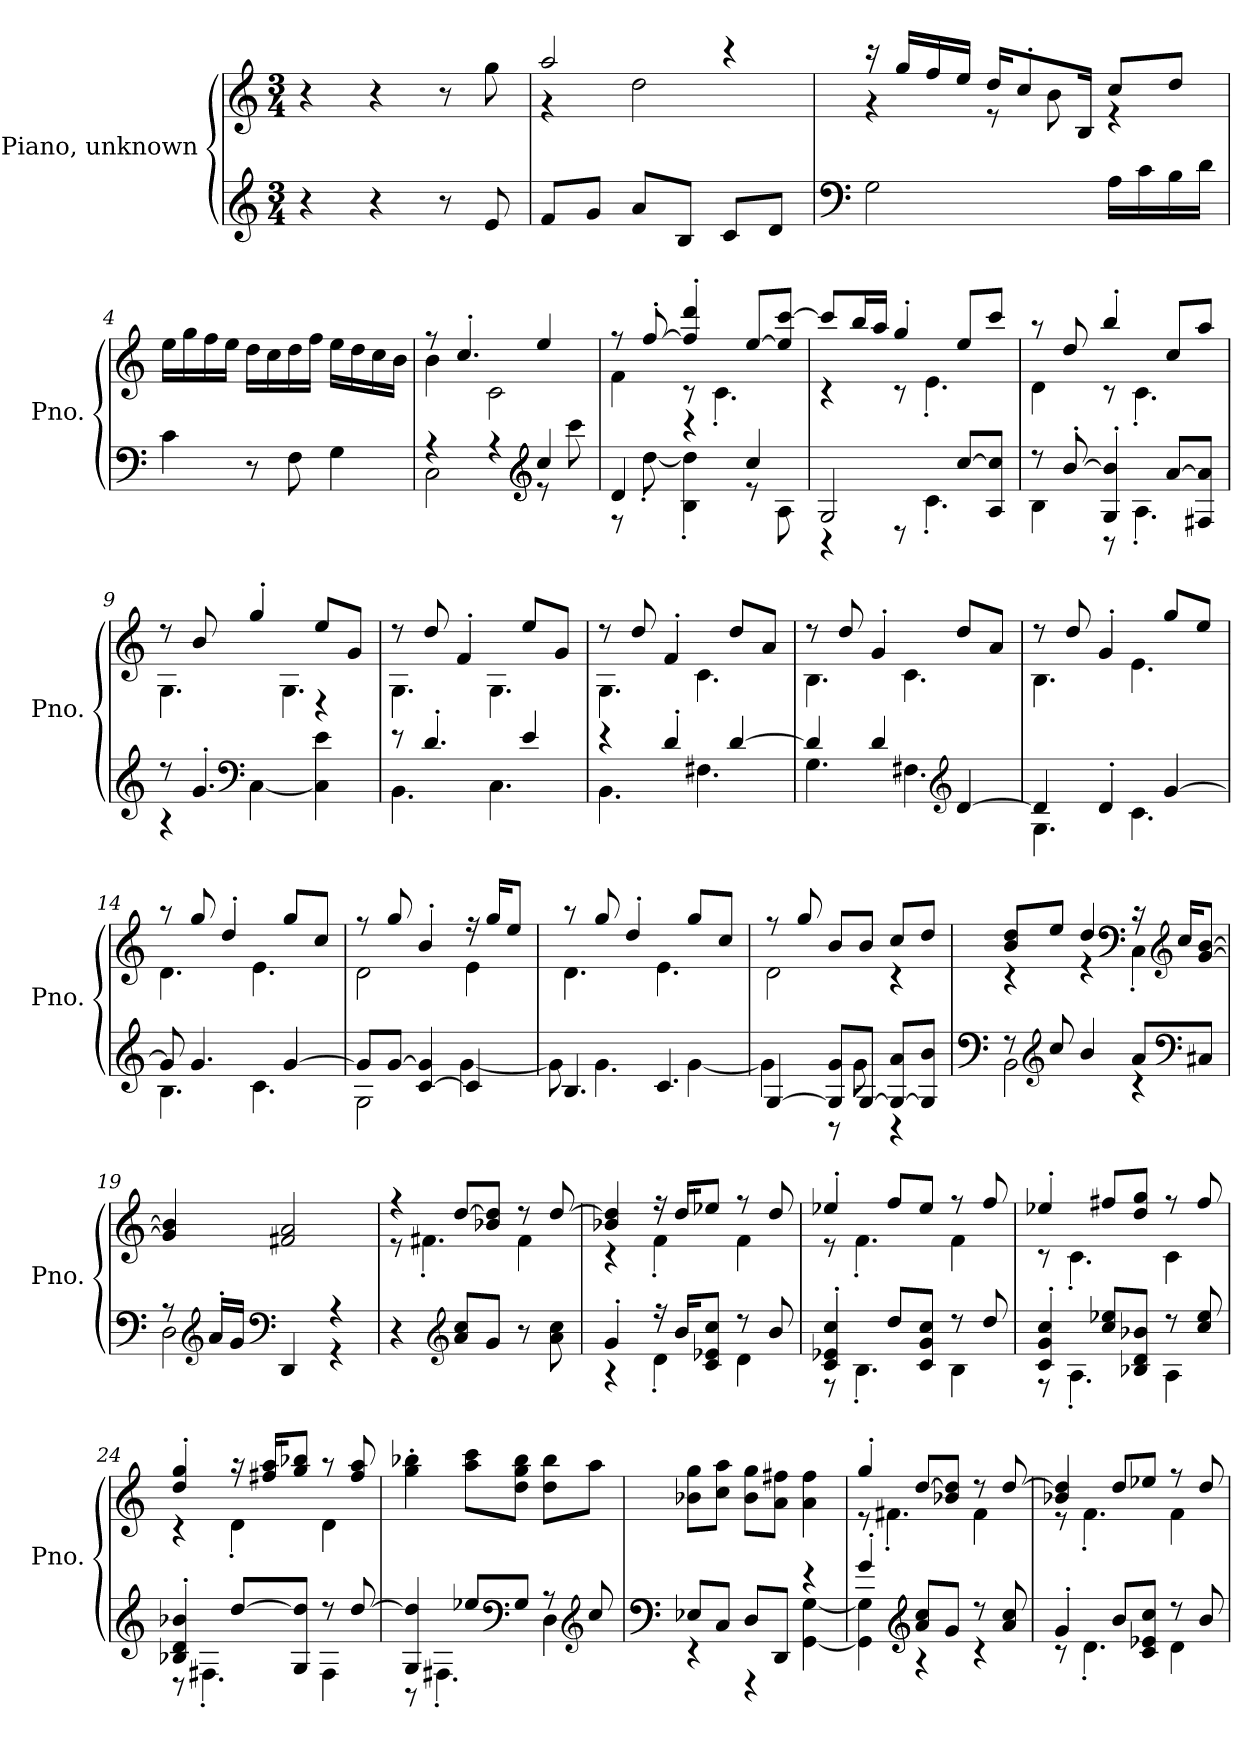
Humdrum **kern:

**kern	**kern
*part1	*part1
*staff2	*staff1
*I"Piano, unknown	*
*I'Pno.	*
*clefG2	*clefG2
*k[]	*k[]
*M3/4	*M3/4
*MM124	*MM124
=1	=1
4r	4r
4r	4r
8r	8r
8e/	8gg\
=2	=2
*	*^
8f/L	2aa/	4r
8g/J	.	.
8a/L	.	2dd\
8B/J	.	.
8c/L	4r	.
8d/J	.	.
=3	=3	=3
*clefF4	*	*
2G\	16r	4r
.	16gg/LL	.
.	16ff/	.
.	16ee/JJ	.
.	16dd/KL	8r
.	8cc'/	.
.	.	8b\
.	16B/Jk	.
16A\LL	8cc/L	4r
16c\	.	.
16B\	8dd/J	.
16d\JJ	.	.
*	*v	*v
=4	=4
4c\	16ee\LL
.	16gg\
.	16ff\
.	16ee\JJ
8r	16dd\LL
.	16cc\
8F\	16dd\
.	16ff\JJ
4G\	16ee\LL
.	16dd\
.	16cc\
.	16b\JJ
!!LO:LB:g=z
=5	=5
*^	*^
4r	2C\	8r	4b\
.	.	4.cc'/	.
4r	.	.	2c\
*clefG2	*	*	*
4cc/	8r	4ee/	.
.	8ccc\	.	.
=6	=6	=6	=6
4d/	8r	8r	4f\
.	[8dd'\	[8ff'/	.
4r	4B\' 4dd\]'	4ff/]' 4ddd/'	8r
.	.	.	4.c'\
4cc/	8r	[8ee/L	.
.	8A\	8ee/] [8ccc/J	.
=7	=7	=7	=7
2G/	4r	8ccc/L]	4r
.	.	16bb/L	.
.	.	16aa/JJ	.
.	8r	4gg'/	8r
.	4.c'\	.	4.e'\
[8cc/L	.	8ee/L	.
8A/ 8cc/]J	.	8ccc/J	.
=8	=8	=8	=8
8r	4B\	8r	4d\
[8b'/	.	8dd/	.
4G/' 4b/]'	8r	4bb'/	8r
.	4.A'\	.	4.c'\
[8a/L	.	8cc/L	.
8F#X/ 8a/]J	.	8aa/J	.
!!LO:LB:g=z	!!
=9	=9	=9	=9
8r	4r	8r	4.G\
4.g'/	.	8b/	.
*clefF4	*	*	*
.	[4C\	4gg'/	.
.	.	.	4.G\
4r	4C\] 4e\	8ee/L	.
.	.	8g/J	.
=10	=10	=10	=10
8r	4.BB\	8r	4.G\
4.d'/	.	8dd/	.
.	.	4f'/	.
.	4.C\	.	4.G\
4e/	.	8ee/L	.
.	.	8g/J	.
=11	=11	=11	=11
4r	4.BB\	8r	4.G\
.	.	8dd/	.
4d'/	.	4f'/	.
.	4.F#X\	.	4.c\
[4d/	.	8dd/L	.
.	.	8a/J	.
=12	=12	=12	=12
4d/]	4.G\	8r	4.B\
.	.	8dd/	.
4d/	.	4g'/	.
.	4.F#X\	.	4.c\
*clefG2	*	*	*
[4d/	.	8dd/L	.
.	.	8a/J	.
=13	=13	=13	=13
4d/]	4.G\	8r	4.B\
.	.	8dd/	.
4d'/	.	4g'/	.
.	4.c\	.	4.e\
[4g/	.	8gg/L	.
.	.	8ee/J	.
!!LO:LB:g=z	!!
=14	=14	=14	=14
8g/]	4.B\	8r	4.d\
4.g/	.	8gg/	.
.	.	4dd'/	.
.	4.c\	.	4.e\
[4g/	.	8gg/L	.
.	.	8cc/J	.
=15	=15	=15	=15
8g/L]	2G\	8r	2d\
[8g/J	.	8gg/	.
[4c/ 4g/]	.	4b'/	.
4c/]	[4g\	16r	4e\
.	.	16gg/KL	.
.	.	8ee/J	.
=16	=16	=16	=16
4.B/	8g\]	8r	4.d\
.	4.g\	8gg/	.
.	.	4dd'/	.
4.c/	.	.	4.e\
.	[4g\	8gg/L	.
.	.	8cc/J	.
=17	=17	=17	=17
[4G/	4g\]	8r	2d\
.	.	8gg/	.
8G/] 8g/L	8r	8b/L	.
[8G/J	8g\	8b/J	.
8G/_ 8a/L	4r	8cc/L	4r
8G/] 8b/J	.	8dd/J	.
!!LO:LB:g=z	!!
=18	=18	=18	=18
*clefF4	*	*	*
8r	2BB\	8b/ 8dd/L	4r
*clefG2	*	*	*
8cc/	.	8ee/J	.
4b/	.	4dd/	4r
*	*	*clefF4	*
8a/L	4r	16r	4C'\
*	*	*clefG2	*
.	.	16cc/KL	.
*clefF4	*	*	*
8C#X/J	.	[8g/ [8b/J	.
*	*	*v	*v
=19	=19	=19
8r	2D\	4g/] 4b/]
*clefG2	*	*
16a'/LL	.	.
16g/JJ	.	.
*clefF4	*	*
4DD/	.	2f#X/ 2a/
4r	4r	.
*v	*v	*
=20	=20
*	*^
4r	4r	8r
.	.	4.f#X'\
*clefG2	*	*
8a/ 8cc/L	[8dd/L	.
8g/J	8b-X/ 8dd/]J	.
8r	8r	4f#\
8a\ 8cc\	[8dd/	.
=21	=21	=21
*^	*	*
4g'/	4r	4b-X/ 4dd/]	4r
16r	4d'\	16r	4f'\
16b/KL	.	16dd/KL	.
8c/ 8e-X/ 8cc/J	.	8ee-X/J	.
8r	4d\	8r	4f\
8b/	.	8dd/	.
!!LO:LB:g=z	!!
=22	=22	=22	=22
4c/' 4e-X/' 4cc/'	8r	4ee-X'/	8r
.	4.B'\	.	4.f'\
8dd/L	.	8ff/L	.
8c/ 8g/ 8cc/J	.	8ee-/J	.
8r	4B\	8r	4f\
8dd/	.	8ff/	.
=23	=23	=23	=23
4c/' 4g/' 4cc/'	8r	4ee-X'/	8r
.	4.A'\	.	4.c'\
8cc/ 8ee-X/L	.	8ff#X/L	.
8B-X/ 8d/ 8b-X/J	.	8dd/ 8gg/J	.
8r	4A\	8r	4c\
8cc/ 8ee-/	.	8ff#/	.
=24	=24	=24	=24
4B-X/' 4d/' 4b-X/'	8r	4dd/' 4gg/'	4r
.	4.F#X'\	.	.
[8dd/L	.	16r	4d'\
.	.	16ff#X/ 16aa/KL	.
8G/ 8dd/]J	.	8gg/ 8bb-X/J	.
8r	4F#\	8r	4d\
[8dd/	.	8ff#/ 8aa/	.
*	*	*v	*v
=25	=25	=25
4G/ 4dd/]	8r	4gg\' 4bb-X\'
.	4.F#X'\	.
8ee-X/L	.	8aa\ 8ccc\L
*clefF4	*	*
8G/J	.	8dd\ 8gg\ 8bb-\J
8r	4D\	8dd\ 8bb-\L
*clefG2	*	*
8cc/	.	8aa\J
!!LO:PB:g=z
=26	=26	=26
*clefF4	*	*
8E-X/L	4r	8b-X\ 8gg\L
8C/J	.	8cc\ 8aa\J
8D/L	4r	8b-\ 8gg\L
8DD/J	.	8a\ 8ff#X\J
4r	[4GG\ [4G\	4a\ 4ff#\
=27	=27	=27
*	*	*^
4g'/	4GG\] 4G\]	4gg'/	8r
.	.	.	4.f#X'\
*clefG2	*	*	*
8a/ 8cc/L	4r	[8dd/L	.
8g/J	.	8b-X/ 8dd/]J	.
8r	4r	8r	4f#\
8a/ 8cc/	.	[8dd/	.
=28	=28	=28	=28
4g'/	8r	4b-X/ 4dd/]	8r
.	4.d'\	.	4.f'\
8b/L	.	8dd/L	.
8c/ 8e-X/ 8cc/J	.	8ee-X/J	.
8r	4d\	8r	4f\
8b/	.	8dd/	.
*v	*v	*	*
*	*v	*v
=	=
*-	*-
